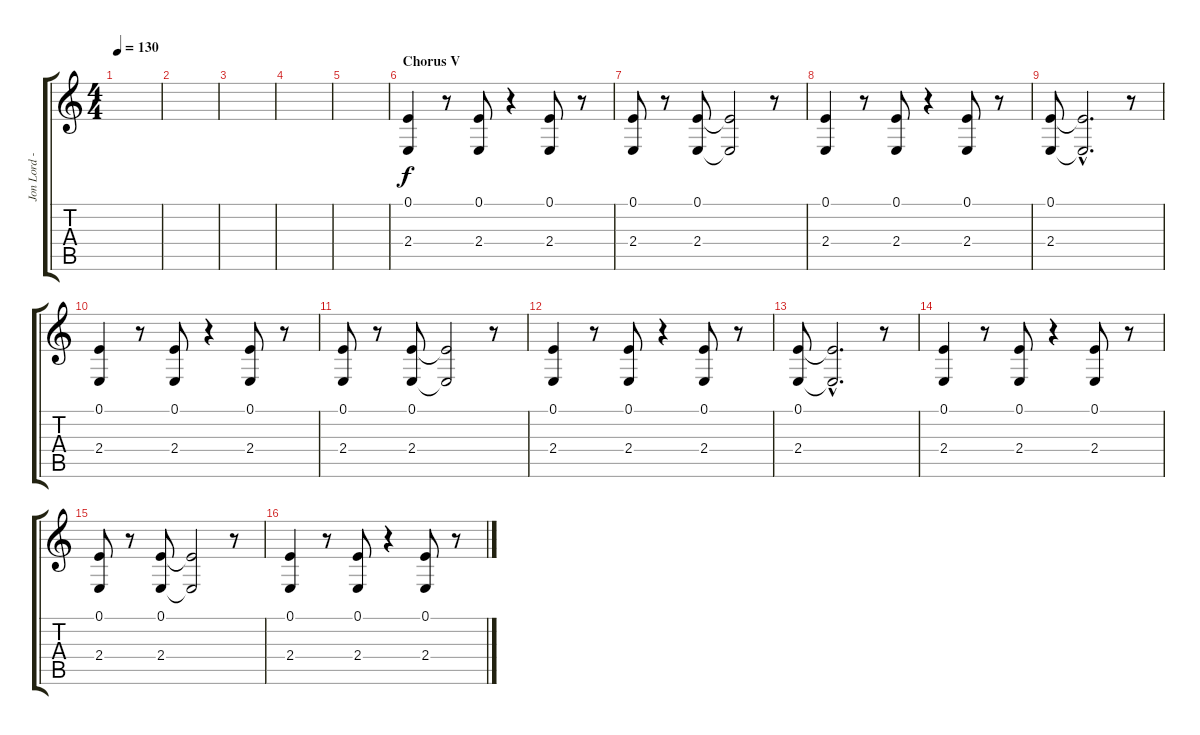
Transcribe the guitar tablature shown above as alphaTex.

\track ("Jon Lord - Organ Bass" "Jon Lord -") {instrument rockorgan}
\staff {score tabs}
\tuning (E4 B3 G3 D3 A2 E2) {hide}
\ts (4 4)
\tempo 130
\clef g2
\ks c
|
|
|
|
|
\section ("" "Chorus V")
(0.1 2.4).4 r.8 (0.1 2.4).8 r.4 (0.1 2.4).8 r.8 |
(0.1 2.4).8 r.8 (0.1 2.4).8 (0.1{t} 2.4{t}).2 r.8 |
(0.1 2.4).4 r.8 (0.1 2.4).8 r.4 (0.1 2.4).8 r.8 |
(0.1 2.4).8 (0.1{hac t} 2.4{hac t}).2{d} r.8 |
(0.1 2.4).4 r.8 (0.1 2.4).8 r.4 (0.1 2.4).8 r.8 |
(0.1 2.4).8 r.8 (0.1 2.4).8 (0.1{t} 2.4{t}).2 r.8 |
(0.1 2.4).4 r.8 (0.1 2.4).8 r.4 (0.1 2.4).8 r.8 |
(0.1 2.4).8 (0.1{hac t} 2.4{hac t}).2{d} r.8 |
(0.1 2.4).4 r.8 (0.1 2.4).8 r.4 (0.1 2.4).8 r.8 |
(0.1 2.4).8 r.8 (0.1 2.4).8 (0.1{t} 2.4{t}).2 r.8 |
(0.1 2.4).4 r.8 (0.1 2.4).8 r.4 (0.1 2.4).8 r.8
